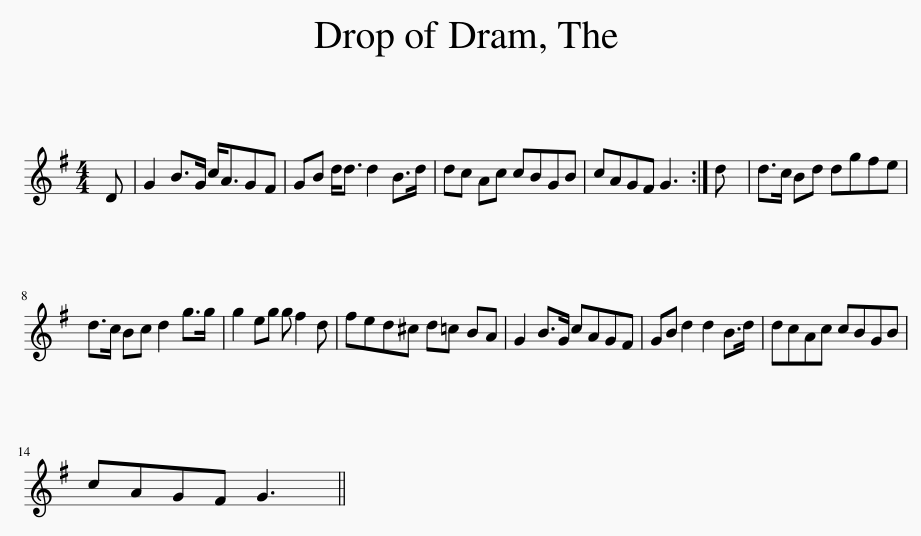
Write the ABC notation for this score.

X:1
L:1/8
M:4/4
I:linebreak $
K:G
V:1 treble
V:1
 D | G2 B>G c<AGF | GB d<d d2 B>d | dc Ac cBGB | cAGF G3 :| %5
 d | d>c Bd dgfe |$ d>c Bc d2 g>g | g2 eg g f2 d | fed^c d=c BA | %10
 G2 B>G cAGF | GB d2 d2 B>d | dcAc cBGB |$ cAGF G3 || %14
